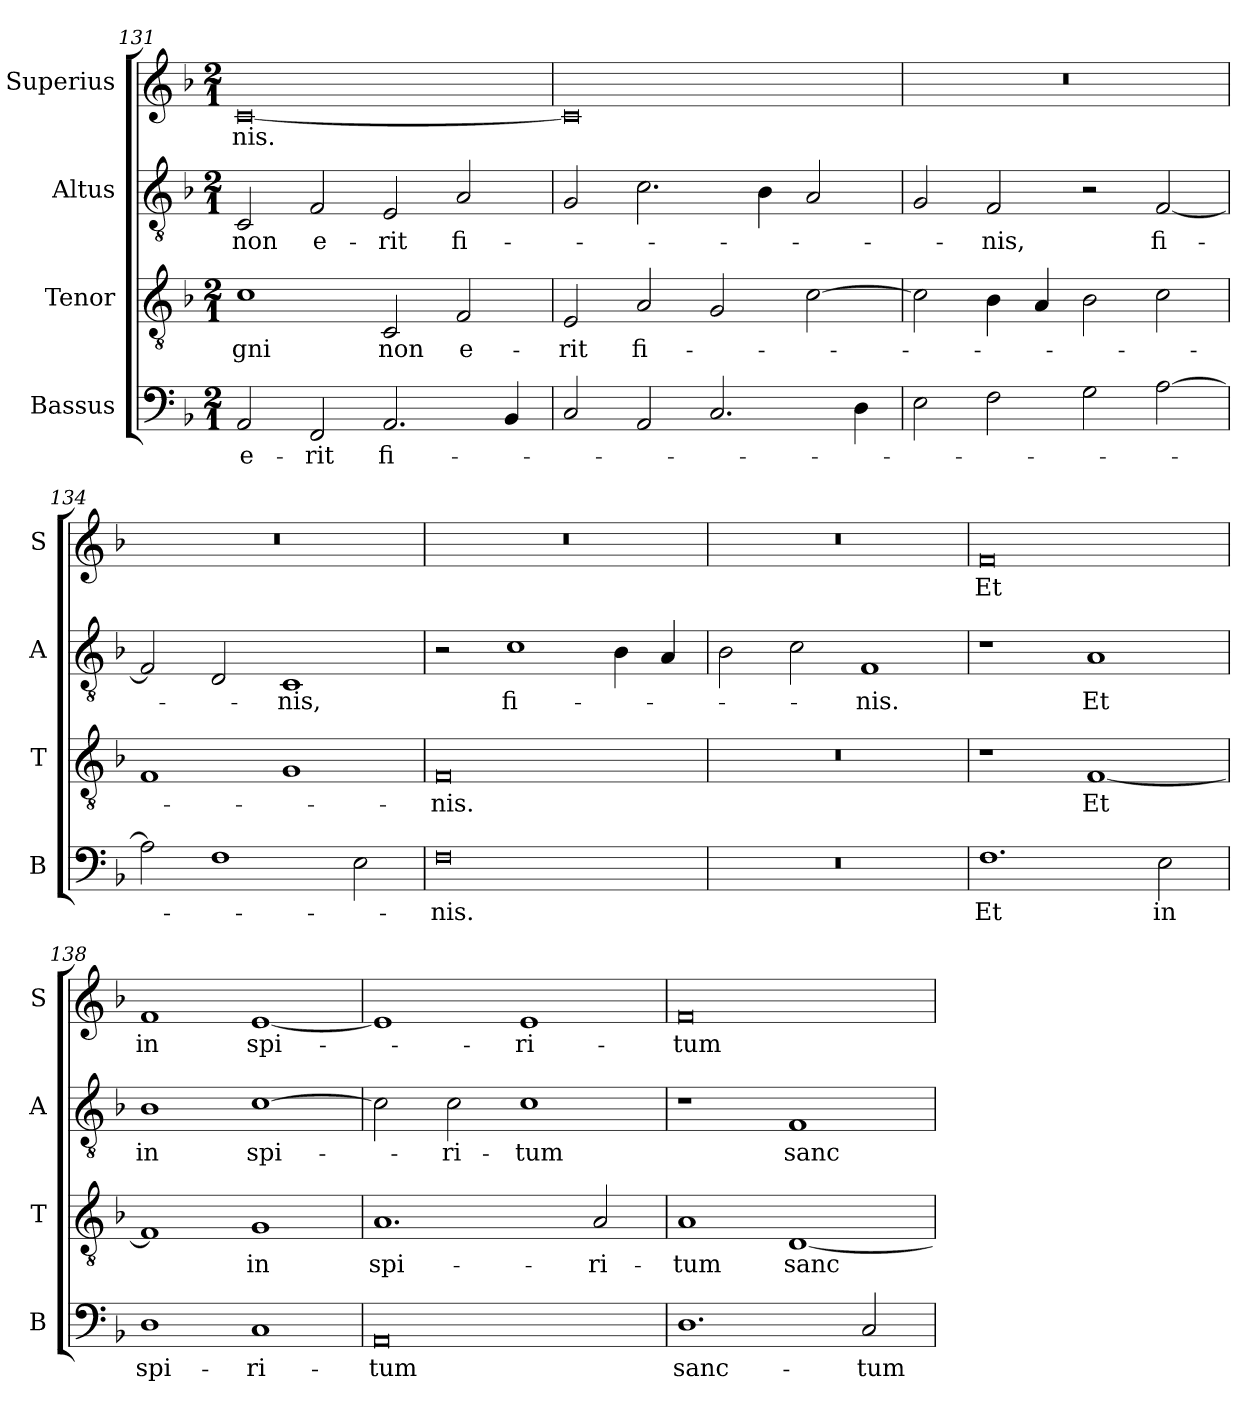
**kern	**text	**kern	**text	**kern	**text	**kern	**text
*part4	*part4	*part3	*part3	*part2	*part2	*part1	*part1
*staff4	*staff4	*staff3	*staff3	*staff2	*staff2	*staff1	*staff1
*I"Bassus	*	*I"Tenor	*	*I"Altus	*	*I"Superius	*
*I'B	*	*I'T	*	*I'A	*	*I'S	*
*clefF4	*	*clefGv2	*	*clefGv2	*	*clefG2	*
*k[b-]	*	*k[b-]	*	*k[b-]	*	*k[b-]	*
*M2/1	*	*M2/1	*	*M2/1	*	*M2/1	*
=131	=131	=131	=131	=131	=131	=131	=131
2AA/	e-	1c	-gni	2C/	non	[0c	-nis.
2FF/	-rit	.	.	2F/	e-	.	.
2.AA/	fi-	2C/	non	2E/	-rit	.	.
.	.	2F/	e-	2A/	fi-	.	.
4BB-/	.	.	.	.	.	.	.
=132	=132	=132	=132	=132	=132	=132	=132
2C/	.	2E/	-rit	2G/	.	0c]	.
2AA	.	2A/	fi-	2.c\	.	.	.
2.C	.	2G/	.	.	.	.	.
.	.	.	.	4B-\	.	.	.
.	.	[2c\	.	2A/	.	.	.
4D	.	.	.	.	.	.	.
=133	=133	=133	=133	=133	=133	=133	=133
2E	.	2c\]	.	2G/	.	0r	.
2F\	.	4B-\	.	2F/	-nis,	.	.
.	.	4A/	.	.	.	.	.
2G\	.	2B-\	.	2r	.	.	.
[2A\	.	2c\	.	[2F/	fi-	.	.
=134	=134	=134	=134	=134	=134	=134	=134
2A\]	.	1F	.	2F/]	.	0r	.
1F	.	.	.	2D/	.	.	.
.	.	1G	.	1C	-nis,	.	.
2E\	.	.	.	.	.	.	.
=135	=135	=135	=135	=135	=135	=135	=135
0F	-nis.	0F	nis.	2r	.	0r	.
.	.	.	.	1c	fi-	.	.
.	.	.	.	4B-\	.	.	.
.	.	.	.	4A/	.	.	.
=136	=136	=136	=136	=136	=136	=136	=136
0r	.	0r	.	2B-\	.	0r	.
.	.	.	.	2c\	.	.	.
.	.	.	.	1F	-nis.	.	.
=137	=137	=137	=137	=137	=137	=137	=137
1.F	Et	1r	.	1r	.	0f	Et
.	.	[1F	Et	1A	Et	.	.
2E\	in	.	.	.	.	.	.
=138	=138	=138	=138	=138	=138	=138	=138
1D	spi-	1F]	.	1B-	in	1f	in
1C	-ri-	1G	in	[1c	spi-	[1e	spi-
=139	=139	=139	=139	=139	=139	=139	=139
0AA	-tum	1.A	spi-	2c\]	.	1e]	.
.	.	.	.	2c\	-ri-	.	.
.	.	.	.	1c	-tum	1e	-ri-
.	.	2A/	-ri-	.	.	.	.
=140	=140	=140	=140	=140	=140	=140	=140
1.D	sanc-	1A	-tum	1r	.	0f	-tum
.	.	[1D	sanc-	1F	sanc-	.	.
2C/	-tum	.	.	.	.	.	.
=	=	=	=	=	=	=	=
*-	*-	*-	*-	*-	*-	*-	*-
